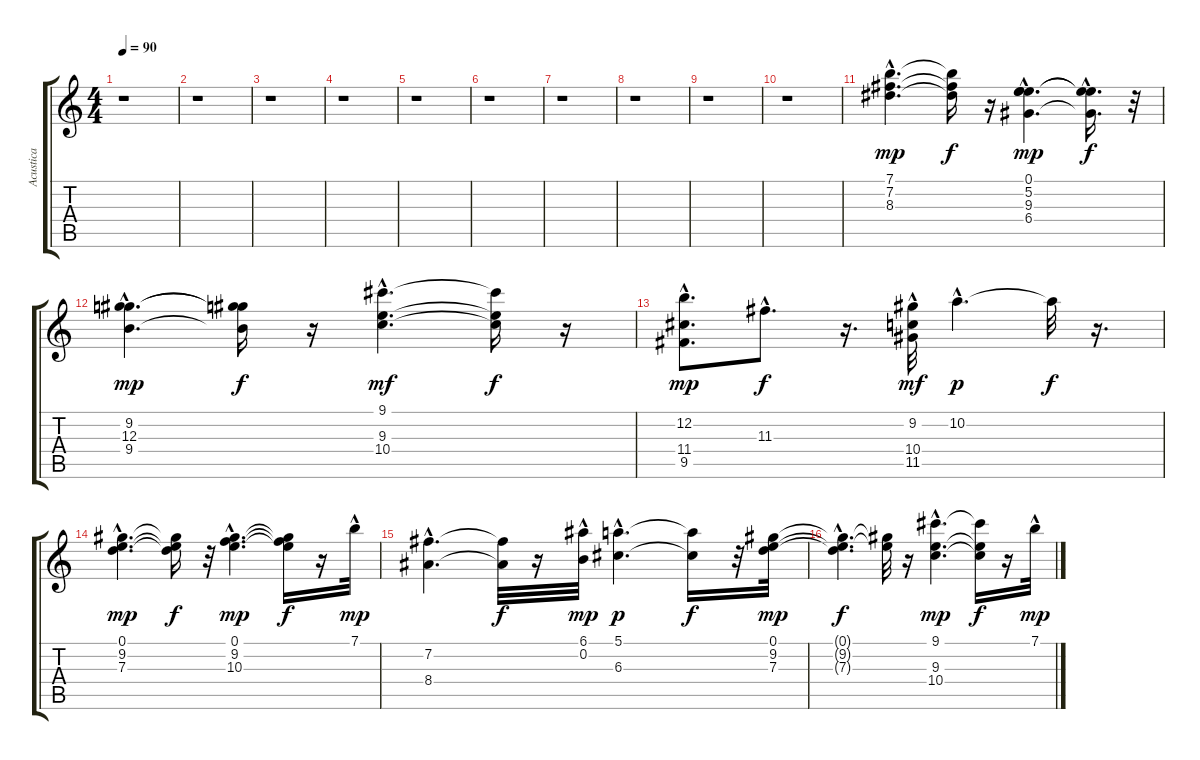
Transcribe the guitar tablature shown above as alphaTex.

\track ("Acustica" "Acustica") {instrument acousticguitarnylon}
\staff {score tabs}
\tuning (E4 B3 G3 D3 A2 E2) {hide}
\ts (4 4)
\tempo 90
\clef g2
\ks c
r.1{dy p} |
r.1 |
r.1 |
r.1 |
r.1 |
r.1 |
r.1 |
r.1 |
r.1 |
r.1 |
(7.1{hac} 7.2{hac} 8.3{hac}).4{d dy mp} (7.1{t} 7.2{t} 8.3{t}).16{dy f} r.16 (0.1{hac} 5.2{hac} 9.3 6.4{hac}).4{d dy mp} (0.1{hac t} 5.2{hac t} 6.4{t}).16{d dy f} r.32 |
(9.2{hac} 12.3{hac} 9.4{hac}).4{d dy mp} (9.2{t} 12.3{t} 9.4{t}).16{dy f} r.16 (9.1{hac} 9.3{hac} 10.4{hac}).4{d dy mf} (9.1{t} 9.3{t} 10.4{t}).16{dy f} r.16 |
(12.2{hac} 11.4 9.5{hac}).8{d dy mp} 11.3{hac}.8{d dy f} r.16{d} (9.2 10.4{hac} 11.5{hac}).32{dy mf} 10.2{hac}.4{d dy p} 10.2{t}.32{dy f} r.16{d} |
(0.1{hac} 9.2{hac} 7.3{hac}).4{d dy mp} (0.1{t} 9.2{t} 7.3{t}).16{dy f} r.32 (0.1{hac} 9.2{hac} 10.3{hac}).4{d dy mp} (0.1{t} 9.2{t} 10.3{t}).16{dy f} r.16 7.1{hac}.32{dy mp} |
(7.2{hac} 8.4{hac}).4{d} (7.2{t} 8.4{t}).32{dy f} r.16 (6.1 0.2{hac}).32{dy mp} (5.1{hac} 6.3{hac}).4{d dy p} (5.1{t} 6.3{t}).16{dy f} r.32 (0.1 9.2 7.3).32{dy mp} |
(0.1{hac t} 9.2{hac t} 7.3{hac t}).4{d dy f} (0.1{t} 9.2{t}).32 r.16 (9.1{hac} 9.3{hac} 10.4{hac}).4{d dy mp} (9.1{t} 9.3{t} 10.4{t}).16{dy f} r.16 7.1{hac}.32{dy mp}
